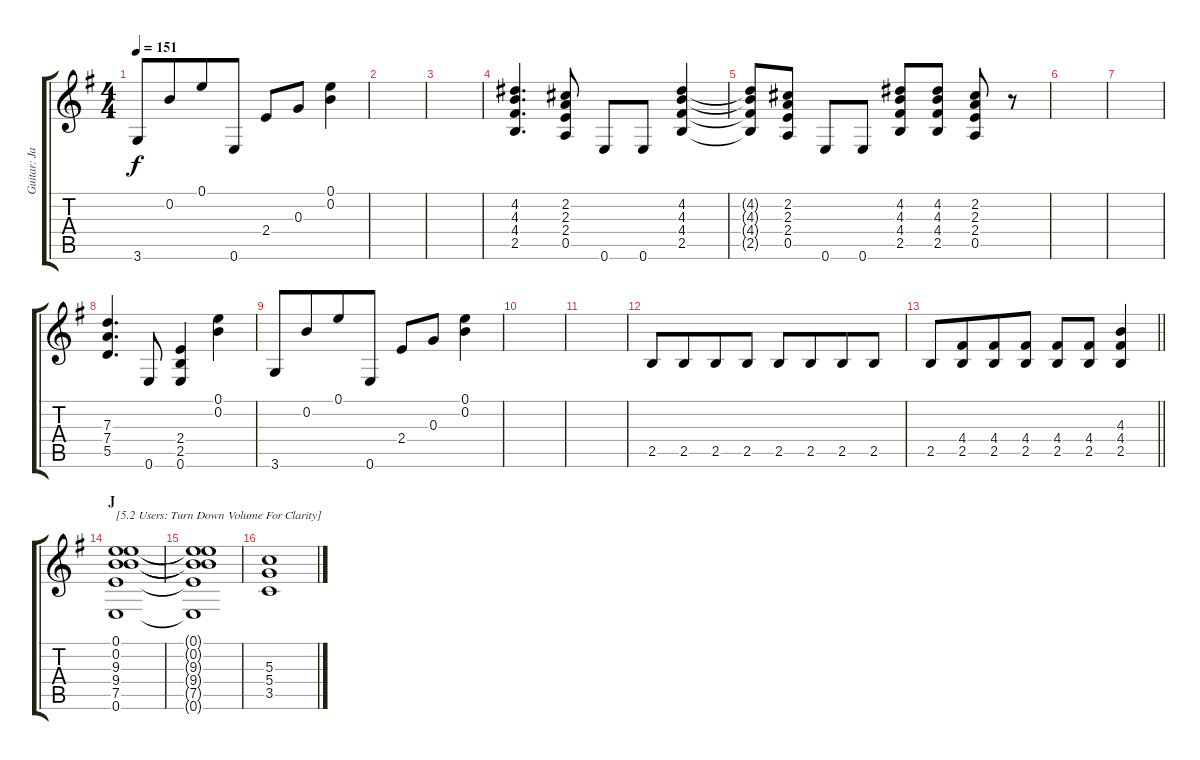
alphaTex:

\track ("Guitar: Jake II" "Guitar: Ja") {instrument distortionguitar}
\staff {score tabs}
\tuning (E4 B3 G3 D3 A2 E2) {hide}
\ts (4 4)
\tempo 151
\clef g2
\ks g
3.6.8{dy f} 0.2.8{beam merge} 0.1.8 0.6.8 2.4.8 0.3.8 (0.1 0.2).4 |
|
|
(4.2 4.3 4.4 2.5).4{d} (2.2 2.3 2.4 0.5).8 0.6.8 0.6.8 (4.2 4.3 4.4 2.5).4 |
(4.2{t} 4.3{t} 4.4{t} 2.5{t}).8 (2.2 2.3 2.4 0.5).8 0.6.8 0.6.8 (4.2 4.3 4.4 2.5).8 (4.2 4.3 4.4 2.5).8 (2.2 2.3 2.4 0.5).8 r.8 |
|
|
(7.3 7.4 5.5).4{d} 0.6.8 (2.4 2.5 0.6).4 (0.1 0.2).4 |
3.6.8 0.2.8{beam merge} 0.1.8 0.6.8 2.4.8 0.3.8 (0.1 0.2).4 |
|
|
2.5.8 2.5.8{beam merge} 2.5.8 2.5.8 2.5.8 2.5.8{beam merge} 2.5.8 2.5.8 |
\barLineRight lightlight
2.5.8 (4.4 2.5).8{beam merge} (4.4 2.5).8 (4.4 2.5).8 (4.4 2.5).8 (4.4 2.5).8 (4.3 4.4 2.5).4 |
\section ("" "J")
(0.1 0.2 9.3 9.4 7.5 0.6).1{txt "[5.2 Users: Turn Down Volume For Clarity]" volume 8} |
(0.1{t} 0.2{t} 9.3{t} 9.4{t} 7.5{t} 0.6{t}).1 |
(5.3 5.4 3.5).1
